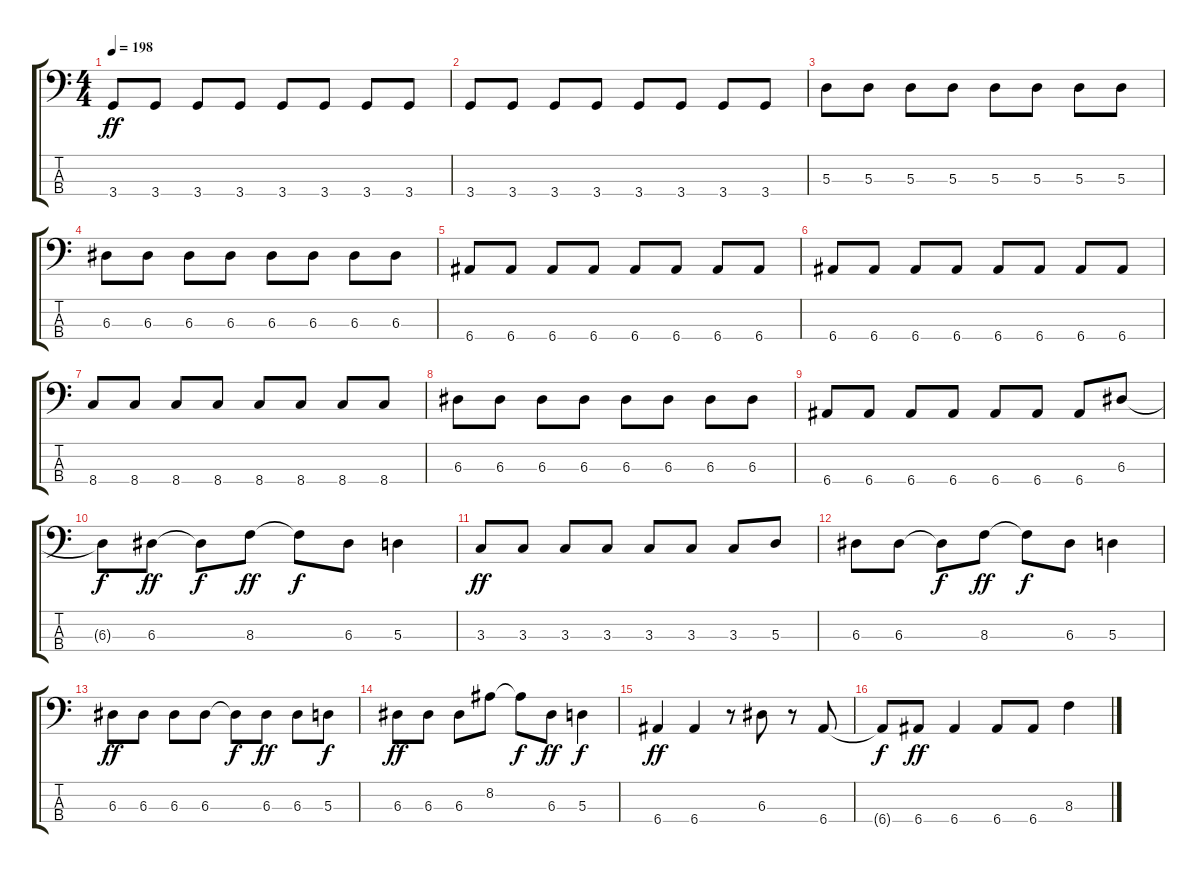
\track "" {instrument electricbassfinger}
\staff {score tabs}
\tuning (G2 D2 A1 E1) {hide}
\ts (4 4)
\tempo 198
\clef f4
\ks c
3.4.8{dy ff} 3.4.8 3.4.8 3.4.8 3.4.8 3.4.8 3.4.8 3.4.8 |
3.4.8 3.4.8 3.4.8 3.4.8 3.4.8 3.4.8 3.4.8 3.4.8 |
5.3.8 5.3.8 5.3.8 5.3.8 5.3.8 5.3.8 5.3.8 5.3.8 |
6.3.8 6.3.8 6.3.8 6.3.8 6.3.8 6.3.8 6.3.8 6.3.8 |
6.4.8 6.4.8 6.4.8 6.4.8 6.4.8 6.4.8 6.4.8 6.4.8 |
6.4.8 6.4.8 6.4.8 6.4.8 6.4.8 6.4.8 6.4.8 6.4.8 |
8.4.8 8.4.8 8.4.8 8.4.8 8.4.8 8.4.8 8.4.8 8.4.8 |
6.3.8 6.3.8 6.3.8 6.3.8 6.3.8 6.3.8 6.3.8 6.3.8 |
6.4.8 6.4.8 6.4.8 6.4.8 6.4.8 6.4.8 6.4.8 6.3.8 |
6.3{t}.8{dy f} 6.3.8{dy ff} 6.3{t}.8{dy f} 8.3.8{dy ff} 8.3{t}.8{dy f} 6.3.8 5.3.4 |
3.3.8{dy ff} 3.3.8 3.3.8 3.3.8 3.3.8 3.3.8 3.3.8 5.3.8 |
6.3.8 6.3.8 6.3{t}.8{dy f} 8.3.8{dy ff} 8.3{t}.8{dy f} 6.3.8 5.3.4 |
6.3.8{dy ff} 6.3.8 6.3.8 6.3.8 6.3{t}.8{dy f} 6.3.8{dy ff} 6.3.8 5.3.8{dy f} |
6.3.8{dy ff} 6.3.8 6.3.8 8.2.8 8.2{t}.8{dy f} 6.3.8{dy ff} 5.3.4{dy f} |
6.4.4{dy ff} 6.4.4 r.8 6.3.8 r.8 6.4.8 |
6.4{t}.8{dy f} 6.4.8{dy ff} 6.4.4 6.4.8 6.4.8 8.3.4
